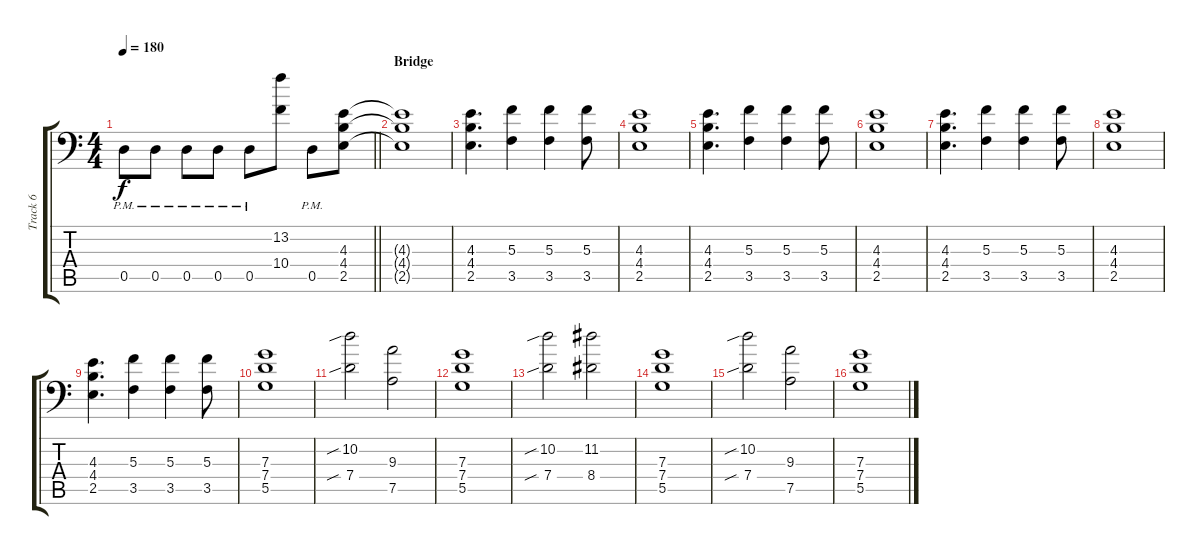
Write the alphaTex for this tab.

\track ("Track 6" "Track 6") {instrument distortionguitar}
\staff {score tabs}
\tuning (A3 E3 C3 G2 D2 A1) {hide}
\ts (4 4)
\tempo 180
\clef f4
\barLineRight lightlight
\ks c
0.5{pm}.8{dy f} 0.5{pm}.8 0.5{pm}.8 0.5{pm}.8 0.5{pm}.8 (13.2 10.4).8 0.5{pm}.8 (4.3 4.4 2.5).8 |
\section ("" "Bridge")
(4.3{t} 4.4{t} 2.5{t}).1 |
(4.3 4.4 2.5).4{d} (5.3 3.5).4 (5.3 3.5).4 (5.3 3.5).8 |
(4.3 4.4 2.5).1 |
(4.3 4.4 2.5).4{d} (5.3 3.5).4 (5.3 3.5).4 (5.3 3.5).8 |
(4.3 4.4 2.5).1 |
(4.3 4.4 2.5).4{d} (5.3 3.5).4 (5.3 3.5).4 (5.3 3.5).8 |
(4.3 4.4 2.5).1 |
(4.3 4.4 2.5).4{d} (5.3 3.5).4 (5.3 3.5).4 (5.3 3.5).8 |
(7.3 7.4 5.5).1 |
(10.2{sib} 7.4{sib}).2 (9.3 7.5).2 |
(7.3 7.4 5.5).1 |
(10.2{sib} 7.4{sib}).2 (11.2 8.4).2 |
(7.3 7.4 5.5).1 |
(10.2{sib} 7.4{sib}).2 (9.3 7.5).2 |
(7.3 7.4 5.5).1
